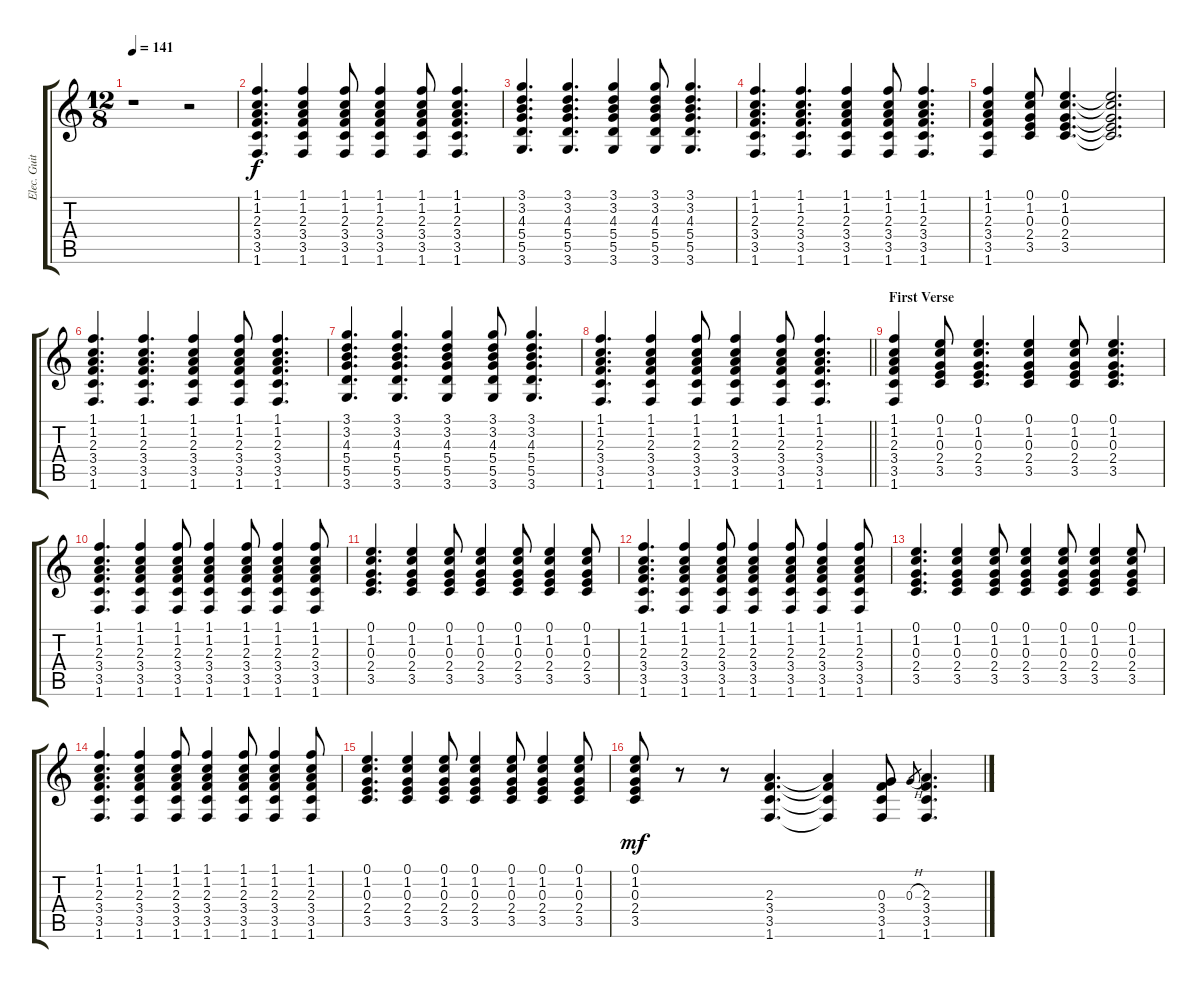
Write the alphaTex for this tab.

\track ("Elec. Guitar 4" "Elec. Guit") {instrument electricguitarjazz}
\staff {score tabs}
\tuning (E4 B3 G3 D3 A2 E2) {hide}
\ts (12 8)
\tempo 141
\clef g2
\ks c
r.1{dy f instrument electricguitarjazz} r.2 |
(1.1 1.2 2.3 3.4 3.5 1.6).4{d} (1.1 1.2 2.3 3.4 3.5 1.6).4 (1.1 1.2 2.3 3.4 3.5 1.6).8 (1.1 1.2 2.3 3.4 3.5 1.6).4 (1.1 1.2 2.3 3.4 3.5 1.6).8 (1.1 1.2 2.3 3.4 3.5 1.6).4{d} |
(3.1 3.2 4.3 5.4 5.5 3.6).4{d} (3.1 3.2 4.3 5.4 5.5 3.6).4{d} (3.1 3.2 4.3 5.4 5.5 3.6).4 (3.1 3.2 4.3 5.4 5.5 3.6).8 (3.1 3.2 4.3 5.4 5.5 3.6).4{d} |
(1.1 1.2 2.3 3.4 3.5 1.6).4{d} (1.1 1.2 2.3 3.4 3.5 1.6).4{d} (1.1 1.2 2.3 3.4 3.5 1.6).4 (1.1 1.2 2.3 3.4 3.5 1.6).8 (1.1 1.2 2.3 3.4 3.5 1.6).4{d} |
(1.1 1.2 2.3 3.4 3.5 1.6).4 (0.1 1.2 0.3 2.4 3.5).8 (0.1 1.2 0.3 2.4 3.5).4{d} (0.1{t} 1.2{t} 0.3{t} 2.4{t} 3.5{t}).2{d} |
(1.1 1.2 2.3 3.4 3.5 1.6).4{d} (1.1 1.2 2.3 3.4 3.5 1.6).4{d} (1.1 1.2 2.3 3.4 3.5 1.6).4 (1.1 1.2 2.3 3.4 3.5 1.6).8 (1.1 1.2 2.3 3.4 3.5 1.6).4{d} |
(3.1 3.2 4.3 5.4 5.5 3.6).4{d} (3.1 3.2 4.3 5.4 5.5 3.6).4{d} (3.1 3.2 4.3 5.4 5.5 3.6).4 (3.1 3.2 4.3 5.4 5.5 3.6).8 (3.1 3.2 4.3 5.4 5.5 3.6).4{d} |
\barLineRight lightlight
(1.1 1.2 2.3 3.4 3.5 1.6).4{d} (1.1 1.2 2.3 3.4 3.5 1.6).4 (1.1 1.2 2.3 3.4 3.5 1.6).8 (1.1 1.2 2.3 3.4 3.5 1.6).4 (1.1 1.2 2.3 3.4 3.5 1.6).8 (1.1 1.2 2.3 3.4 3.5 1.6).4{d} |
\section ("" "First Verse")
(1.1 1.2 2.3 3.4 3.5 1.6).4 (0.1 1.2 0.3 2.4 3.5).8 (0.1 1.2 0.3 2.4 3.5).4{d} (0.1 1.2 0.3 2.4 3.5).4 (0.1 1.2 0.3 2.4 3.5).8 (0.1 1.2 0.3 2.4 3.5).4{d} |
(1.1 1.2 2.3 3.4 3.5 1.6).4{d} (1.1 1.2 2.3 3.4 3.5 1.6).4 (1.1 1.2 2.3 3.4 3.5 1.6).8 (1.1 1.2 2.3 3.4 3.5 1.6).4 (1.1 1.2 2.3 3.4 3.5 1.6).8 (1.1 1.2 2.3 3.4 3.5 1.6).4 (1.1 1.2 2.3 3.4 3.5 1.6).8 |
(0.1 1.2 0.3 2.4 3.5).4{d} (0.1 1.2 0.3 2.4 3.5).4 (0.1 1.2 0.3 2.4 3.5).8 (0.1 1.2 0.3 2.4 3.5).4 (0.1 1.2 0.3 2.4 3.5).8 (0.1 1.2 0.3 2.4 3.5).4 (0.1 1.2 0.3 2.4 3.5).8 |
(1.1 1.2 2.3 3.4 3.5 1.6).4{d} (1.1 1.2 2.3 3.4 3.5 1.6).4 (1.1 1.2 2.3 3.4 3.5 1.6).8 (1.1 1.2 2.3 3.4 3.5 1.6).4 (1.1 1.2 2.3 3.4 3.5 1.6).8 (1.1 1.2 2.3 3.4 3.5 1.6).4 (1.1 1.2 2.3 3.4 3.5 1.6).8 |
(0.1 1.2 0.3 2.4 3.5).4{d} (0.1 1.2 0.3 2.4 3.5).4 (0.1 1.2 0.3 2.4 3.5).8 (0.1 1.2 0.3 2.4 3.5).4 (0.1 1.2 0.3 2.4 3.5).8 (0.1 1.2 0.3 2.4 3.5).4 (0.1 1.2 0.3 2.4 3.5).8 |
(1.1 1.2 2.3 3.4 3.5 1.6).4{d} (1.1 1.2 2.3 3.4 3.5 1.6).4 (1.1 1.2 2.3 3.4 3.5 1.6).8 (1.1 1.2 2.3 3.4 3.5 1.6).4 (1.1 1.2 2.3 3.4 3.5 1.6).8 (1.1 1.2 2.3 3.4 3.5 1.6).4 (1.1 1.2 2.3 3.4 3.5 1.6).8 |
(0.1 1.2 0.3 2.4 3.5).4{d} (0.1 1.2 0.3 2.4 3.5).4 (0.1 1.2 0.3 2.4 3.5).8 (0.1 1.2 0.3 2.4 3.5).4 (0.1 1.2 0.3 2.4 3.5).8 (0.1 1.2 0.3 2.4 3.5).4 (0.1 1.2 0.3 2.4 3.5).8 |
(0.1 1.2 0.3 2.4 3.5).8{dy mf} r.8 r.8 (2.3 3.4 3.5 1.6).4{d} (2.3{t} 3.4{t} 3.5{t} 1.6{t}).4 (0.3 3.4 3.5 1.6).8 0.3{h}.8{gr} (2.3 3.4 3.5 1.6).4{d}
